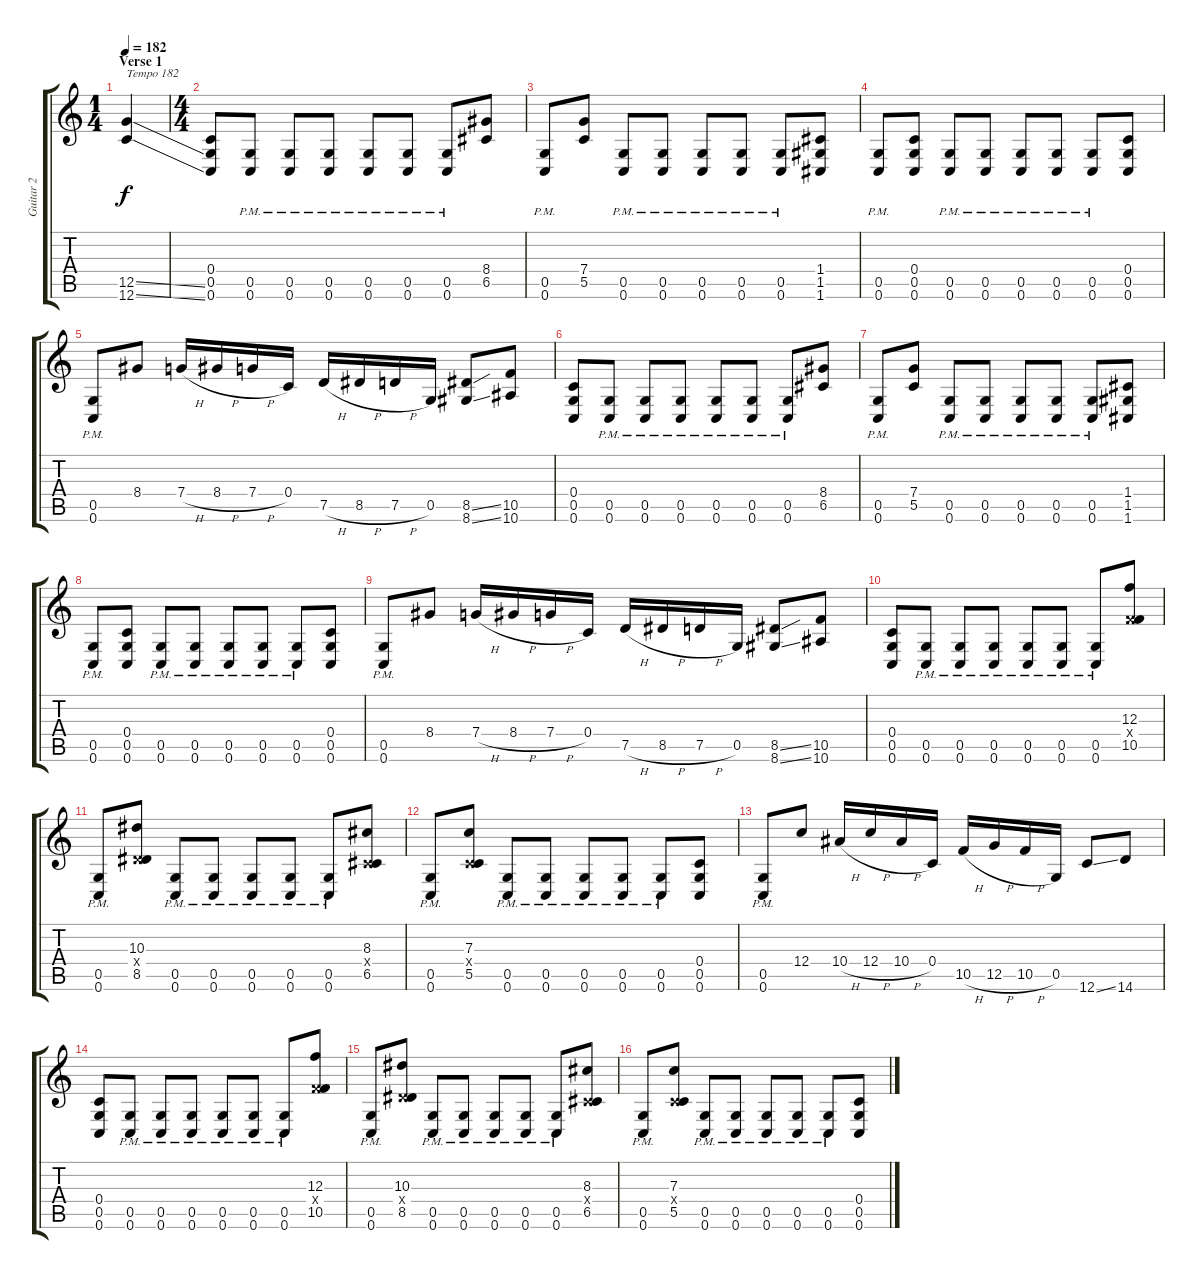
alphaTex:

\track ("Guitar 2" "Guitar 2") {instrument distortionguitar}
\staff {score tabs}
\tuning (D4 A3 F3 C3 G2 C2) {hide}
\ts (1 4)
\section ("" "Verse 1")
\tempo 182
\clef g2
\ks c
(12.5{ss} 12.6{ss}).4{txt "Tempo 182" dy f instrument distortionguitar} |
\ts (4 4)
(0.4 0.5 0.6).8 (0.5{pm} 0.6{pm}).8 (0.5{pm} 0.6{pm}).8 (0.5{pm} 0.6{pm}).8 (0.5{pm} 0.6{pm}).8 (0.5{pm} 0.6{pm}).8 (0.5{pm} 0.6{pm}).8 (8.4 6.5).8 |
(0.5{pm} 0.6{pm}).8 (7.4 5.5).8 (0.5{pm} 0.6{pm}).8 (0.5{pm} 0.6{pm}).8 (0.5{pm} 0.6{pm}).8 (0.5{pm} 0.6{pm}).8 (0.5{pm} 0.6{pm}).8 (1.4 1.5 1.6).8 |
(0.5{pm} 0.6{pm}).8 (0.4 0.5 0.6).8 (0.5{pm} 0.6{pm}).8 (0.5{pm} 0.6{pm}).8 (0.5{pm} 0.6{pm}).8 (0.5{pm} 0.6{pm}).8 (0.5{pm} 0.6{pm}).8 (0.4 0.5 0.6).8 |
(0.5{pm} 0.6{pm}).8 8.4.8 7.4{h}.16 8.4{h}.16 7.4{h}.16 0.4.16 7.5{h}.16 8.5{h}.16 7.5{h}.16 0.5.16 (8.5{ss} 8.6{ss}).8 (10.5 10.6).8 |
(0.4 0.5 0.6).8 (0.5{pm} 0.6{pm}).8 (0.5{pm} 0.6{pm}).8 (0.5{pm} 0.6{pm}).8 (0.5{pm} 0.6{pm}).8 (0.5{pm} 0.6{pm}).8 (0.5{pm} 0.6{pm}).8 (8.4 6.5).8 |
(0.5{pm} 0.6{pm}).8 (7.4 5.5).8 (0.5{pm} 0.6{pm}).8 (0.5{pm} 0.6{pm}).8 (0.5{pm} 0.6{pm}).8 (0.5{pm} 0.6{pm}).8 (0.5{pm} 0.6{pm}).8 (1.4 1.5 1.6).8 |
(0.5{pm} 0.6{pm}).8 (0.4 0.5 0.6).8 (0.5{pm} 0.6{pm}).8 (0.5{pm} 0.6{pm}).8 (0.5{pm} 0.6{pm}).8 (0.5{pm} 0.6{pm}).8 (0.5{pm} 0.6{pm}).8 (0.4 0.5 0.6).8 |
(0.5{pm} 0.6{pm}).8 8.4.8 7.4{h}.16 8.4{h}.16 7.4{h}.16 0.4.16 7.5{h}.16 8.5{h}.16 7.5{h}.16 0.5.16 (8.5{ss} 8.6{ss}).8 (10.5 10.6).8 |
(0.4 0.5 0.6).8 (0.5{pm} 0.6{pm}).8 (0.5{pm} 0.6{pm}).8 (0.5{pm} 0.6{pm}).8 (0.5{pm} 0.6{pm}).8 (0.5{pm} 0.6{pm}).8 (0.5{pm} 0.6{pm}).8 (12.3 5.4{x} 10.5).8 |
(0.5{pm} 0.6{pm}).8 (10.3 3.4{x} 8.5).8 (0.5{pm} 0.6{pm}).8 (0.5{pm} 0.6{pm}).8 (0.5{pm} 0.6{pm}).8 (0.5{pm} 0.6{pm}).8 (0.5{pm} 0.6{pm}).8 (8.3 0.4{x} 6.5).8 |
(0.5{pm} 0.6{pm}).8 (7.3 0.4{x} 5.5).8 (0.5{pm} 0.6{pm}).8 (0.5{pm} 0.6{pm}).8 (0.5{pm} 0.6{pm}).8 (0.5{pm} 0.6{pm}).8 (0.5{pm} 0.6{pm}).8 (0.4 0.5 0.6).8 |
(0.5{pm} 0.6{pm}).8 12.4.8 10.4{h}.16 12.4{h}.16 10.4{h}.16 0.4.16 10.5{h}.16 12.5{h}.16 10.5{h}.16 0.5.16 12.6{ss}.8 14.6.8 |
(0.4 0.5 0.6).8 (0.5{pm} 0.6{pm}).8 (0.5{pm} 0.6{pm}).8 (0.5{pm} 0.6{pm}).8 (0.5{pm} 0.6{pm}).8 (0.5{pm} 0.6{pm}).8 (0.5{pm} 0.6{pm}).8 (12.3 5.4{x} 10.5).8 |
(0.5{pm} 0.6{pm}).8 (10.3 3.4{x} 8.5).8 (0.5{pm} 0.6{pm}).8 (0.5{pm} 0.6{pm}).8 (0.5{pm} 0.6{pm}).8 (0.5{pm} 0.6{pm}).8 (0.5{pm} 0.6{pm}).8 (8.3 0.4{x} 6.5).8 |
(0.5{pm} 0.6{pm}).8 (7.3 0.4{x} 5.5).8 (0.5{pm} 0.6{pm}).8 (0.5{pm} 0.6{pm}).8 (0.5{pm} 0.6{pm}).8 (0.5{pm} 0.6{pm}).8 (0.5{pm} 0.6{pm}).8 (0.4 0.5 0.6).8
